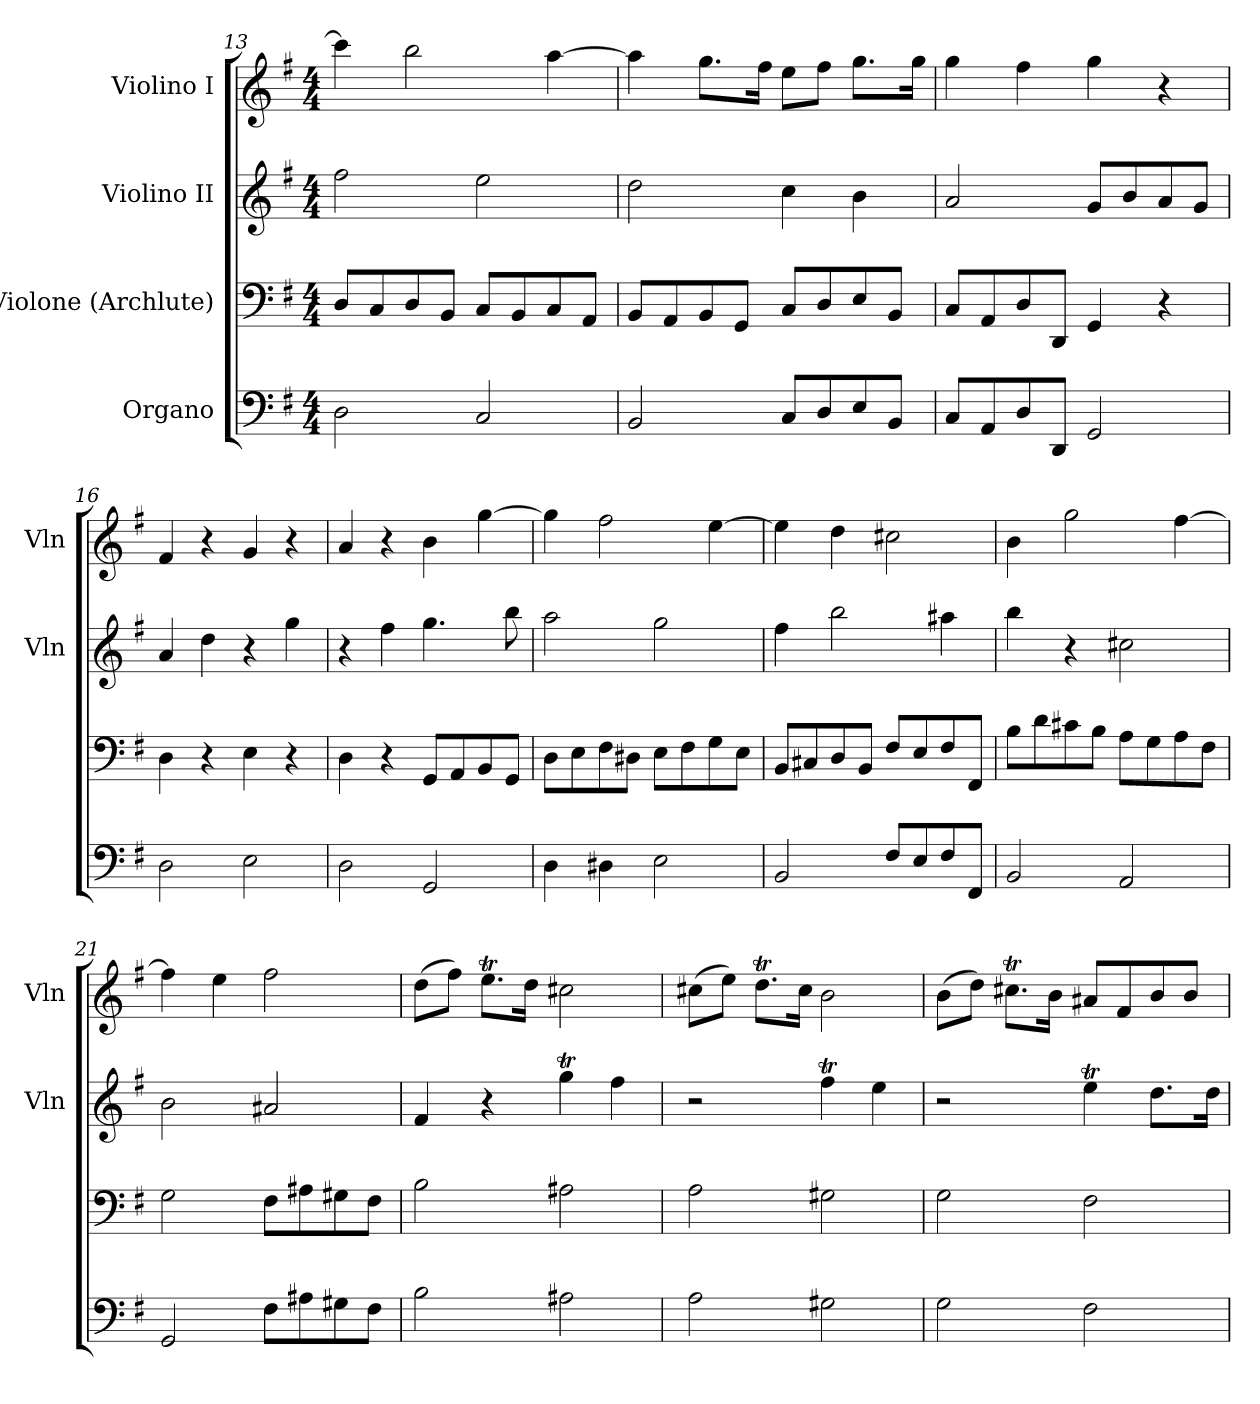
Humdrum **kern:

**kern	**kern	**kern	**kern
*part4	*part3	*part2	*part1
*staff4	*staff3	*staff2	*staff1
*I"Organo	*I"Violone (Archlute)	*I"Violino II	*I"Violino I
*	*	*I'Vln	*I'Vln
*clefF4	*clefF4	*clefG2	*clefG2
*k[f#]	*k[f#]	*k[f#]	*k[f#]
*e:	*e:	*e:	*e:
*M4/4	*M4/4	*M4/4	*M4/4
=13	=13	=13	=13
2D\	8D/L	2ff#\	4ccc\]
.	8C/	.	.
.	8D/	.	2bb\
.	8BB/J	.	.
2C/	8C/L	2ee\	.
.	8BB/	.	.
.	8C/	.	[4aa\
.	8AA/J	.	.
=14	=14	=14	=14
2BB/	8BB/L	2dd\	4aa\]
.	8AA/	.	.
.	8BB/	.	8.gg\L
.	8GG/J	.	.
.	.	.	16ff#\Jk
8C/L	8C/L	4cc\	8ee\L
8D/	8D/	.	8ff#\J
8E/	8E/	4b\	8.gg\L
8BB/J	8BB/J	.	.
.	.	.	16gg\Jk
=15	=15	=15	=15
8C/L	8C/L	2a/	4gg\
8AA/	8AA/	.	.
8D/	8D/	.	4ff#\
8DD/J	8DD/J	.	.
2GG/	4GG/	8g/L	4gg\
.	.	8b/	.
.	4r	8a/	4r
.	.	8g/J	.
=16	=16	=16	=16
2D\	4D\	4a/	4f#/
.	4r	4dd\	4r
2E\	4E\	4r	4g/
.	4r	4gg\	4r
=17	=17	=17	=17
2D\	4D\	4r	4a/
.	4r	4ff#\	4r
2GG/	8GG/L	4.gg\	4b\
.	8AA/	.	.
.	8BB/	.	[4gg\
.	8GG/J	8bb\	.
=18	=18	=18	=18
4D\	8D\L	2aa\	4gg\]
.	8E\	.	.
4D#X\	8F#\	.	2ff#\
.	8D#X\J	.	.
2E\	8E\L	2gg\	.
.	8F#\	.	.
.	8G\	.	[4ee\
.	8E\J	.	.
=19	=19	=19	=19
2BB/	8BB/L	4ff#\	4ee\]
.	8C#X/	.	.
.	8D/	2bb\	4dd\
.	8BB/J	.	.
8F#/L	8F#/L	.	2cc#X\
8E/	8E/	.	.
8F#/	8F#/	4aa#X\	.
8FF#/J	8FF#/J	.	.
=20	=20	=20	=20
2BB/	8B\L	4bb\	4b\
.	8d\	.	.
.	8c#X\	4r	2gg\
.	8B\J	.	.
2AA/	8A\L	2cc#X\	.
.	8G\	.	.
.	8A\	.	[4ff#\
.	8F#\J	.	.
=21	=21	=21	=21
2GG/	2G\	2b\	4ff#\]
.	.	.	4ee\
8F#\L	8F#\L	2a#X/	2ff#\
8A#X\	8A#X\	.	.
8G#X\	8G#X\	.	.
8F#\J	8F#\J	.	.
=22	=22	=22	=22
2B\	2B\	4f#/	(8dd\L
.	.	.	8ff#\J)
.	.	4r	8.eeT\L
.	.	.	16dd\Jk
2A#X\	2A#X\	4ggT\	2cc#X\
.	.	4ff#\	.
=23	=23	=23	=23
2A\	2A\	2r	(8cc#X\L
.	.	.	8ee\J)
.	.	.	8.ddT\L
.	.	.	16cc#\Jk
2G#X\	2G#X\	4ff#t\	2b\
.	.	4ee\	.
=24	=24	=24	=24
2G\	2G\	2r	(8b\L
.	.	.	8dd\J)
.	.	.	8.cc#Xt\L
.	.	.	16b\Jk
2F#\	2F#\	4eeT\	8a#X/L
.	.	.	8f#/
.	.	8.dd\L	8b/
.	.	.	8b/J
.	.	16dd\Jk	.
=	=	=	=
*-	*-	*-	*-
